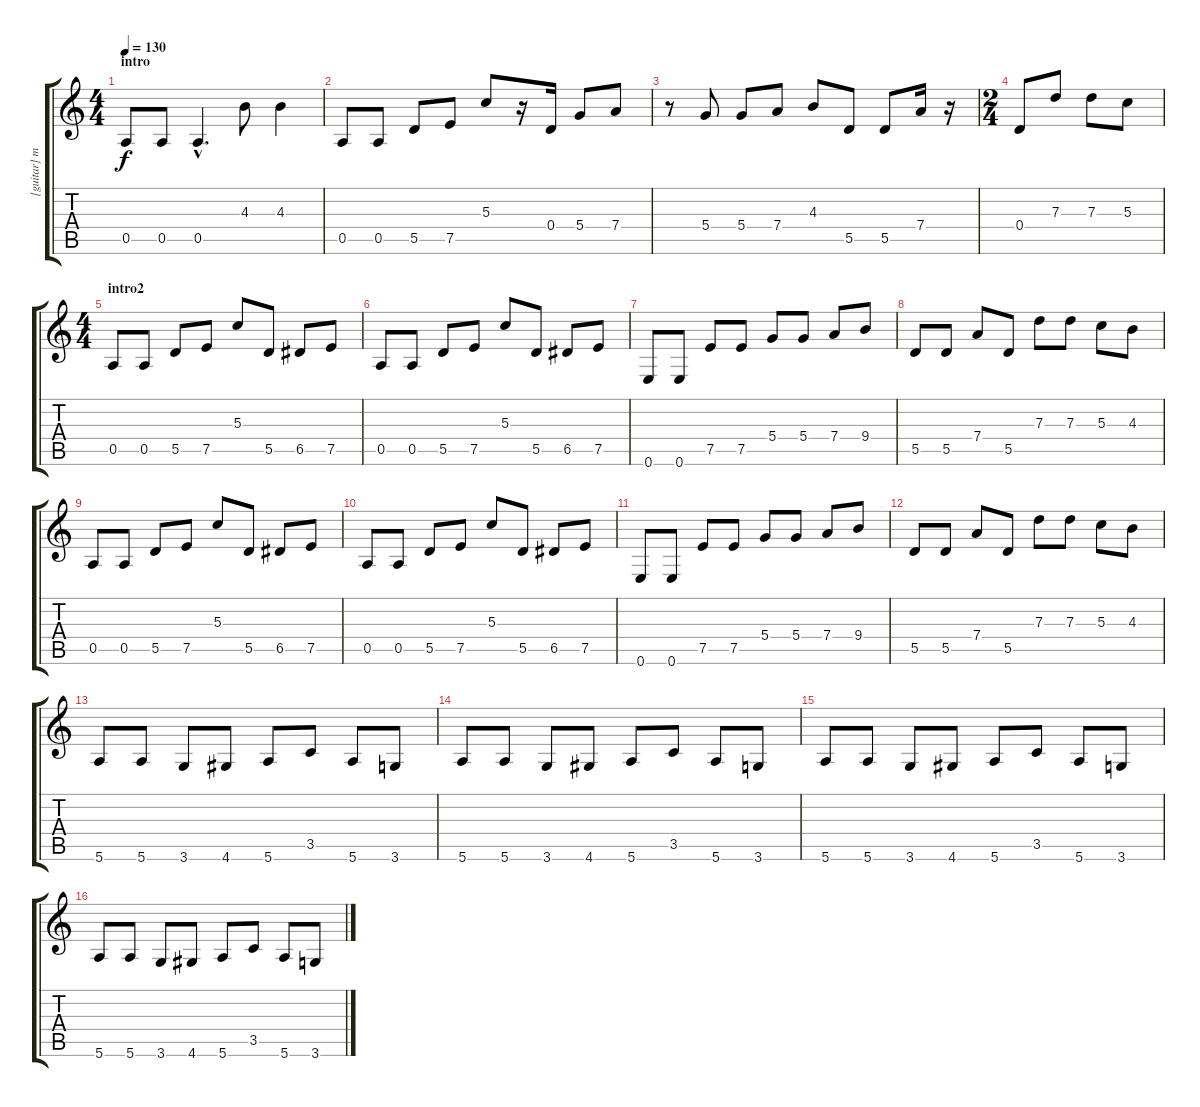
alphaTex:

\track ("[guitar] matt" "[guitar] m") {instrument overdrivenguitar}
\staff {score tabs}
\tuning (E4 B3 G3 D3 A2 E2) {hide}
\ts (4 4)
\section ("" "intro")
\tempo 130
\clef g2
\ks c
0.5.8{dy f instrument overdrivenguitar} 0.5.8 0.5{hac}.4{d} 4.3.8 4.3.4 |
0.5.8 0.5.8 5.5.8 7.5.8 5.3.8 r.16 0.4.16 5.4.8 7.4.8 |
r.8 5.4.8 5.4.8 7.4.8 4.3.8 5.5.8 5.5.8 7.4.16 r.16 |
\ts (2 4)
0.4.8 7.3.8 7.3.8 5.3.8 |
\ts (4 4)
\section ("" "intro2")
0.5.8 0.5.8 5.5.8 7.5.8 5.3.8 5.5.8 6.5.8 7.5.8 |
0.5.8 0.5.8 5.5.8 7.5.8 5.3.8 5.5.8 6.5.8 7.5.8 |
0.6.8 0.6.8 7.5.8 7.5.8 5.4.8 5.4.8 7.4.8 9.4.8 |
5.5.8 5.5.8 7.4.8 5.5.8 7.3.8 7.3.8 5.3.8 4.3.8 |
0.5.8 0.5.8 5.5.8 7.5.8 5.3.8 5.5.8 6.5.8 7.5.8 |
0.5.8 0.5.8 5.5.8 7.5.8 5.3.8 5.5.8 6.5.8 7.5.8 |
0.6.8 0.6.8 7.5.8 7.5.8 5.4.8 5.4.8 7.4.8 9.4.8 |
5.5.8 5.5.8 7.4.8 5.5.8 7.3.8 7.3.8 5.3.8 4.3.8 |
5.6.8 5.6.8 3.6.8 4.6.8 5.6.8 3.5.8 5.6.8 3.6.8 |
5.6.8 5.6.8 3.6.8 4.6.8 5.6.8 3.5.8 5.6.8 3.6.8 |
5.6.8 5.6.8 3.6.8 4.6.8 5.6.8 3.5.8 5.6.8 3.6.8 |
5.6.8 5.6.8 3.6.8 4.6.8 5.6.8 3.5.8 5.6.8 3.6.8
